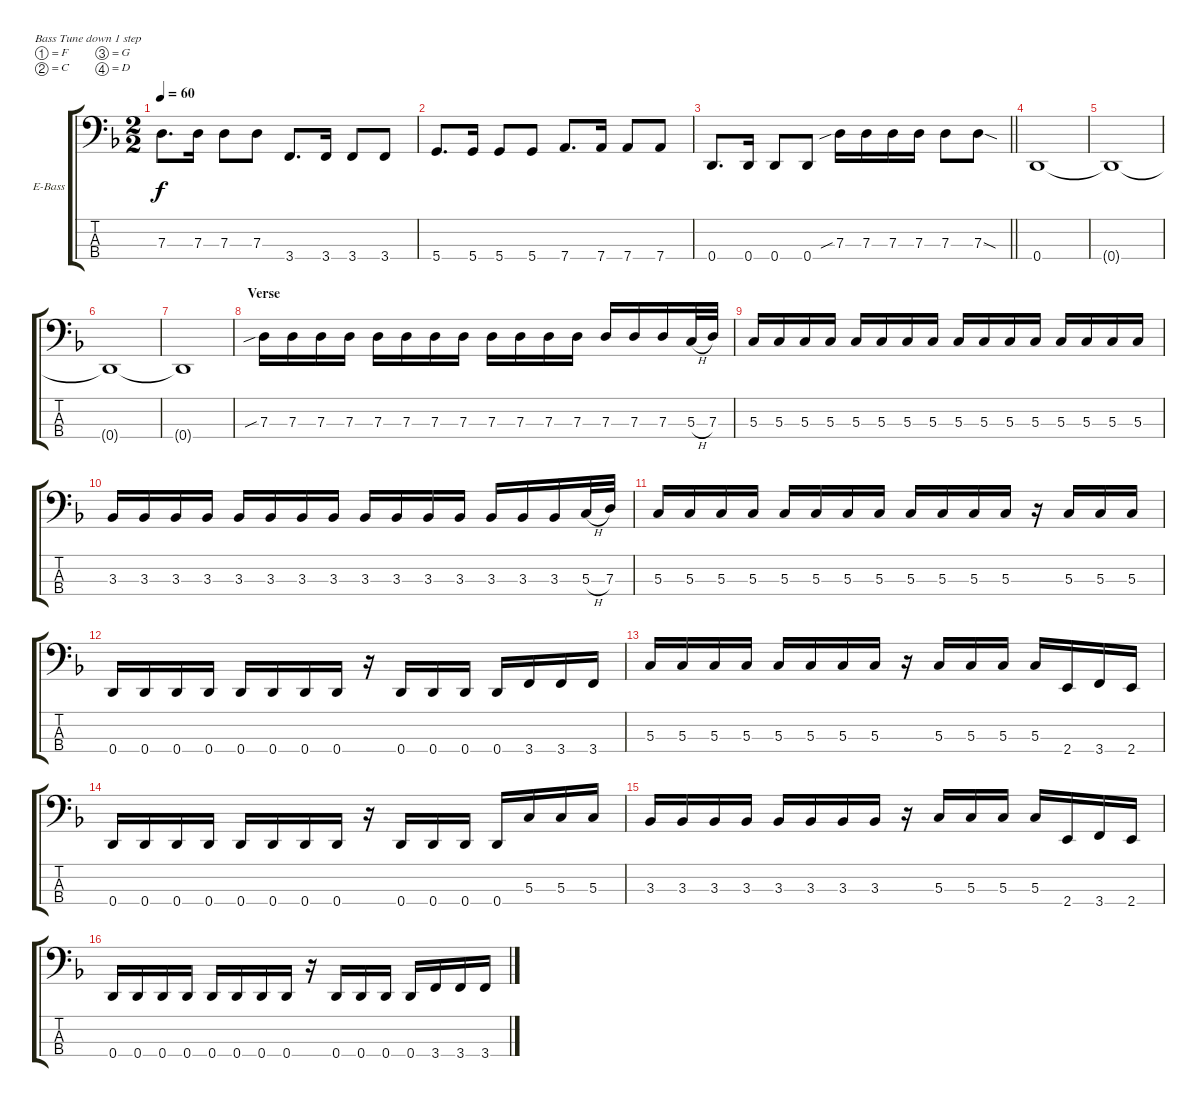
\bracketExtendMode groupsimilarinstruments
\firstSystemTrackNameOrientation horizontal
\otherSystemsTrackNameOrientation horizontal
\track ("Electric Bass" "E-Bass") {instrument electricbassfinger}
\staff {score tabs}
\tuning (F2 C2 G1 D1)
\ts (2 2)
\tempo 60
\clef f4
\ks dminor
7.3.8{d dy f} 7.3.16 7.3.8 7.3.8 3.4.8{d} 3.4.16 3.4.8 3.4.8 |
5.4.8{d} 5.4.16 5.4.8 5.4.8 7.4.8{d} 7.4.16 7.4.8 7.4.8 |
\barLineRight lightlight
0.4.8{d} 0.4.16 0.4.8 0.4.8 7.3{sib}.16 7.3.16 7.3.16 7.3.16 7.3.8 7.3{sod}.8 |
0.4.1 |
0.4{t}.1 |
0.4{t}.1 |
0.4{t}.1 |
\section ("" "Verse ")
7.3{sib}.16 7.3.16 7.3.16 7.3.16 7.3.16 7.3.16 7.3.16 7.3.16 7.3.16 7.3.16 7.3.16 7.3.16 7.3.16 7.3.16 7.3.16 5.3{h}.32 7.3.32 |
5.3.16 5.3.16 5.3.16 5.3.16 5.3.16 5.3.16 5.3.16 5.3.16 5.3.16 5.3.16 5.3.16 5.3.16 5.3.16 5.3.16 5.3.16 5.3.16 |
3.3.16 3.3.16 3.3.16 3.3.16 3.3.16 3.3.16 3.3.16 3.3.16 3.3.16 3.3.16 3.3.16 3.3.16 3.3.16 3.3.16 3.3.16 5.3{h}.32 7.3.32 |
5.3.16 5.3.16 5.3.16 5.3.16 5.3.16 5.3.16 5.3.16 5.3.16 5.3.16 5.3.16 5.3.16 5.3.16 r.16 5.3.16 5.3.16 5.3.16 |
0.4.16 0.4.16 0.4.16 0.4.16 0.4.16 0.4.16 0.4.16 0.4.16 r.16 0.4.16 0.4.16 0.4.16 0.4.16 3.4.16 3.4.16 3.4.16 |
5.3.16 5.3.16 5.3.16 5.3.16 5.3.16 5.3.16 5.3.16 5.3.16 r.16 5.3.16 5.3.16 5.3.16 5.3.16 2.4.16 3.4.16 2.4.16 |
0.4.16 0.4.16 0.4.16 0.4.16 0.4.16 0.4.16 0.4.16 0.4.16 r.16 0.4.16 0.4.16 0.4.16 0.4.16 5.3.16 5.3.16 5.3.16 |
3.3.16 3.3.16 3.3.16 3.3.16 3.3.16 3.3.16 3.3.16 3.3.16 r.16 5.3.16 5.3.16 5.3.16 5.3.16 2.4.16 3.4.16 2.4.16 |
0.4.16 0.4.16 0.4.16 0.4.16 0.4.16 0.4.16 0.4.16 0.4.16 r.16 0.4.16 0.4.16 0.4.16 0.4.16 3.4.16 3.4.16 3.4.16
